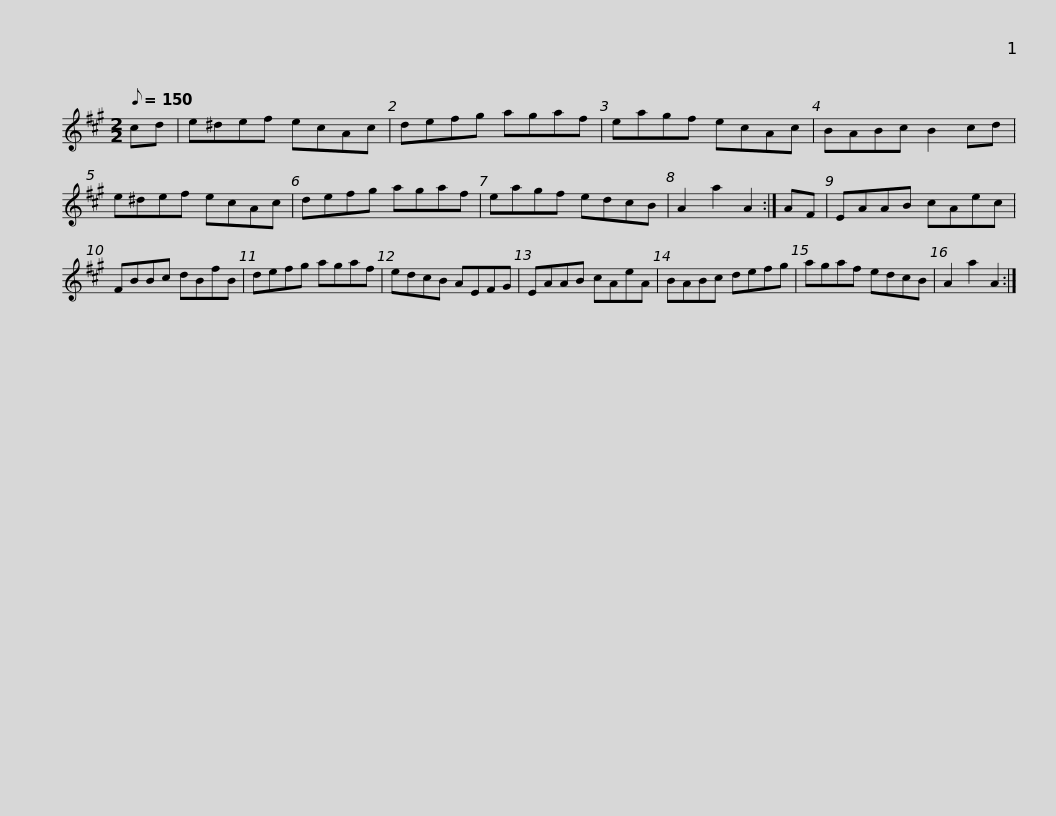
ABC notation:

X:1
L:1/8
Q:1/8=150
M:2/2
I:linebreak $
K:A
V:1 treble
V:1
 cd | e^def ecAc | defg agaf | eagf ecAc | BABc B2 cd | %5
 e^def ecAc |$ defg agaf | eagf edcB | A2 a2 A2 :| AF | %10
 EAAB cAec | FBBc dBfB |$ defg agaf | edcB AEFG | EAAB cAeA | %15
 BABc defg | agaf edcB | A2 a2 A2 :| %18
